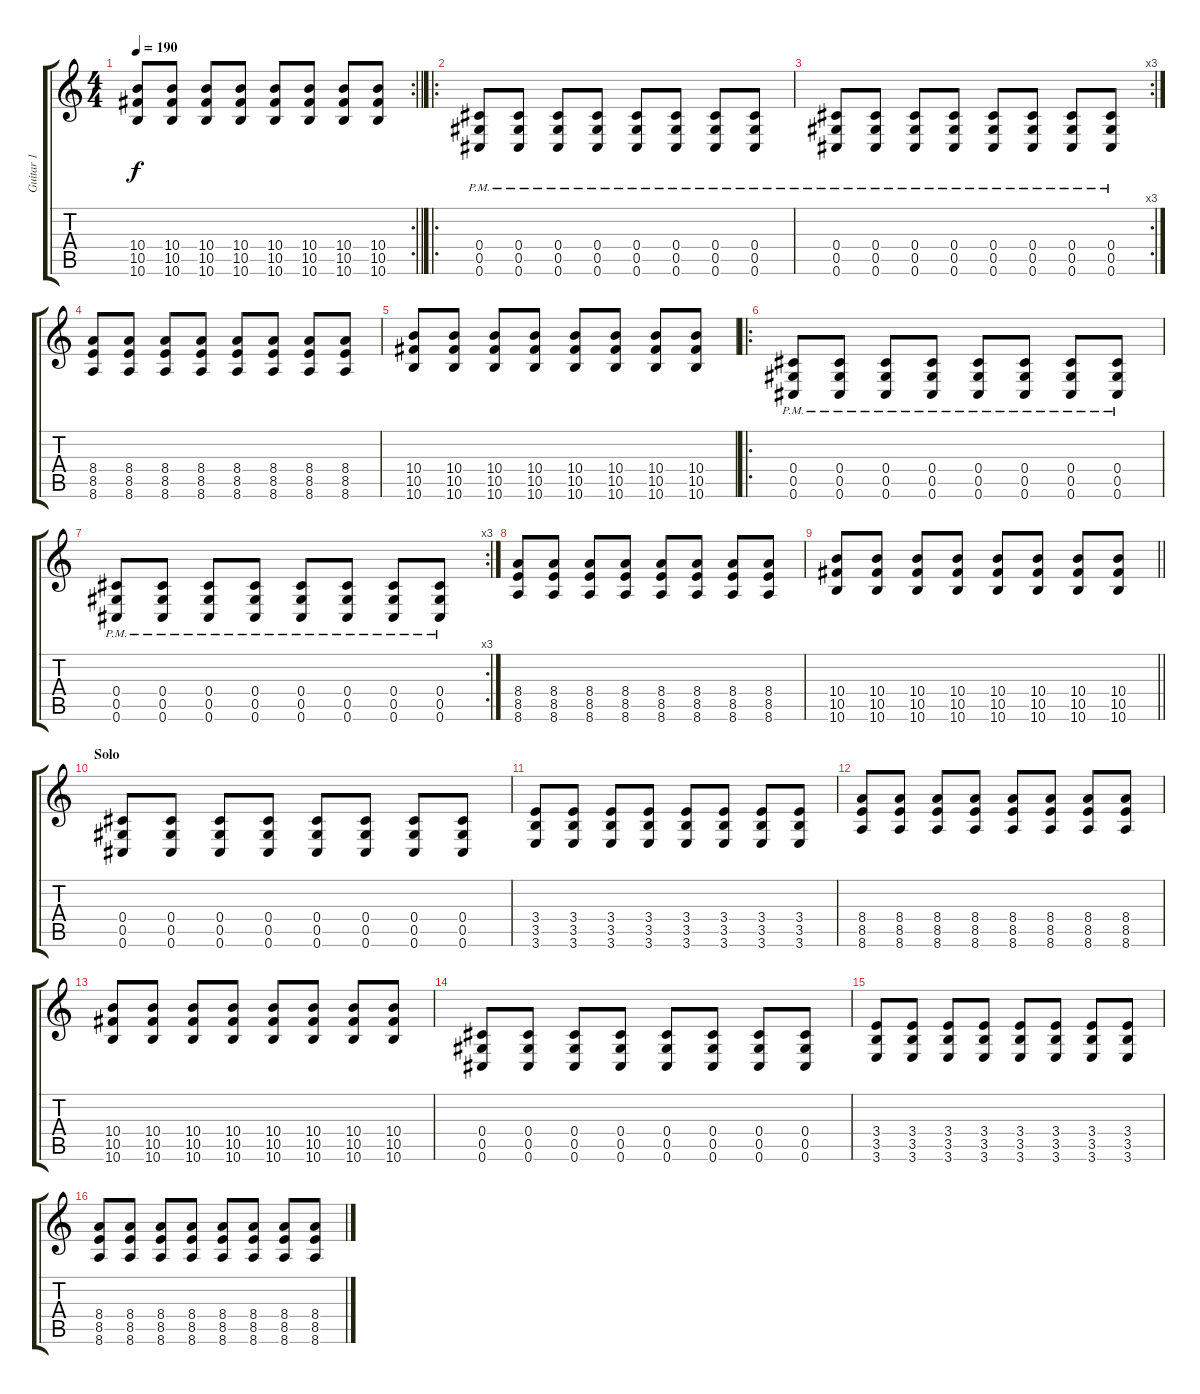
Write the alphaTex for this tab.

\track ("Guitar 1" "Guitar 1") {instrument distortionguitar}
\staff {score tabs}
\tuning (Eb4 Bb3 Gb3 Db3 Ab2 Db2) {hide}
\rc 2
\ts (4 4)
\tempo 190
\clef g2
\barLineRight lightlight
\ks c
(10.4 10.5 10.6).8{dy f} (10.4 10.5 10.6).8 (10.4 10.5 10.6).8 (10.4 10.5 10.6).8 (10.4 10.5 10.6).8 (10.4 10.5 10.6).8 (10.4 10.5 10.6).8 (10.4 10.5 10.6).8 |
\ro
(0.4{pm} 0.5{pm} 0.6{pm}).8 (0.4{pm} 0.5{pm} 0.6{pm}).8 (0.4{pm} 0.5{pm} 0.6{pm}).8 (0.4{pm} 0.5{pm} 0.6{pm}).8 (0.4{pm} 0.5{pm} 0.6{pm}).8 (0.4{pm} 0.5{pm} 0.6{pm}).8 (0.4{pm} 0.5{pm} 0.6{pm}).8 (0.4{pm} 0.5{pm} 0.6{pm}).8 |
\rc 3
(0.4{pm} 0.5{pm} 0.6{pm}).8 (0.4{pm} 0.5{pm} 0.6{pm}).8 (0.4{pm} 0.5{pm} 0.6{pm}).8 (0.4{pm} 0.5{pm} 0.6{pm}).8 (0.4{pm} 0.5{pm} 0.6{pm}).8 (0.4{pm} 0.5{pm} 0.6{pm}).8 (0.4{pm} 0.5{pm} 0.6{pm}).8 (0.4{pm} 0.5{pm} 0.6{pm}).8 |
(8.4 8.5 8.6).8 (8.4 8.5 8.6).8 (8.4 8.5 8.6).8 (8.4 8.5 8.6).8 (8.4 8.5 8.6).8 (8.4 8.5 8.6).8 (8.4 8.5 8.6).8 (8.4 8.5 8.6).8 |
(10.4 10.5 10.6).8 (10.4 10.5 10.6).8 (10.4 10.5 10.6).8 (10.4 10.5 10.6).8 (10.4 10.5 10.6).8 (10.4 10.5 10.6).8 (10.4 10.5 10.6).8 (10.4 10.5 10.6).8 |
\ro
(0.4{pm} 0.5{pm} 0.6{pm}).8 (0.4{pm} 0.5{pm} 0.6{pm}).8 (0.4{pm} 0.5{pm} 0.6{pm}).8 (0.4{pm} 0.5{pm} 0.6{pm}).8 (0.4{pm} 0.5{pm} 0.6{pm}).8 (0.4{pm} 0.5{pm} 0.6{pm}).8 (0.4{pm} 0.5{pm} 0.6{pm}).8 (0.4{pm} 0.5{pm} 0.6{pm}).8 |
\rc 3
(0.4{pm} 0.5{pm} 0.6{pm}).8 (0.4{pm} 0.5{pm} 0.6{pm}).8 (0.4{pm} 0.5{pm} 0.6{pm}).8 (0.4{pm} 0.5{pm} 0.6{pm}).8 (0.4{pm} 0.5{pm} 0.6{pm}).8 (0.4{pm} 0.5{pm} 0.6{pm}).8 (0.4{pm} 0.5{pm} 0.6{pm}).8 (0.4{pm} 0.5{pm} 0.6{pm}).8 |
(8.4 8.5 8.6).8 (8.4 8.5 8.6).8 (8.4 8.5 8.6).8 (8.4 8.5 8.6).8 (8.4 8.5 8.6).8 (8.4 8.5 8.6).8 (8.4 8.5 8.6).8 (8.4 8.5 8.6).8 |
\barLineRight lightlight
(10.4 10.5 10.6).8 (10.4 10.5 10.6).8 (10.4 10.5 10.6).8 (10.4 10.5 10.6).8 (10.4 10.5 10.6).8 (10.4 10.5 10.6).8 (10.4 10.5 10.6).8 (10.4 10.5 10.6).8 |
\section ("" "Solo")
(0.4 0.5 0.6).8 (0.4 0.5 0.6).8 (0.4 0.5 0.6).8 (0.4 0.5 0.6).8 (0.4 0.5 0.6).8 (0.4 0.5 0.6).8 (0.4 0.5 0.6).8 (0.4 0.5 0.6).8 |
(3.4 3.5 3.6).8 (3.4 3.5 3.6).8 (3.4 3.5 3.6).8 (3.4 3.5 3.6).8 (3.4 3.5 3.6).8 (3.4 3.5 3.6).8 (3.4 3.5 3.6).8 (3.4 3.5 3.6).8 |
(8.4 8.5 8.6).8 (8.4 8.5 8.6).8 (8.4 8.5 8.6).8 (8.4 8.5 8.6).8 (8.4 8.5 8.6).8 (8.4 8.5 8.6).8 (8.4 8.5 8.6).8 (8.4 8.5 8.6).8 |
(10.4 10.5 10.6).8 (10.4 10.5 10.6).8 (10.4 10.5 10.6).8 (10.4 10.5 10.6).8 (10.4 10.5 10.6).8 (10.4 10.5 10.6).8 (10.4 10.5 10.6).8 (10.4 10.5 10.6).8 |
(0.4 0.5 0.6).8 (0.4 0.5 0.6).8 (0.4 0.5 0.6).8 (0.4 0.5 0.6).8 (0.4 0.5 0.6).8 (0.4 0.5 0.6).8 (0.4 0.5 0.6).8 (0.4 0.5 0.6).8 |
(3.4 3.5 3.6).8 (3.4 3.5 3.6).8 (3.4 3.5 3.6).8 (3.4 3.5 3.6).8 (3.4 3.5 3.6).8 (3.4 3.5 3.6).8 (3.4 3.5 3.6).8 (3.4 3.5 3.6).8 |
(8.4 8.5 8.6).8 (8.4 8.5 8.6).8 (8.4 8.5 8.6).8 (8.4 8.5 8.6).8 (8.4 8.5 8.6).8 (8.4 8.5 8.6).8 (8.4 8.5 8.6).8 (8.4 8.5 8.6).8
